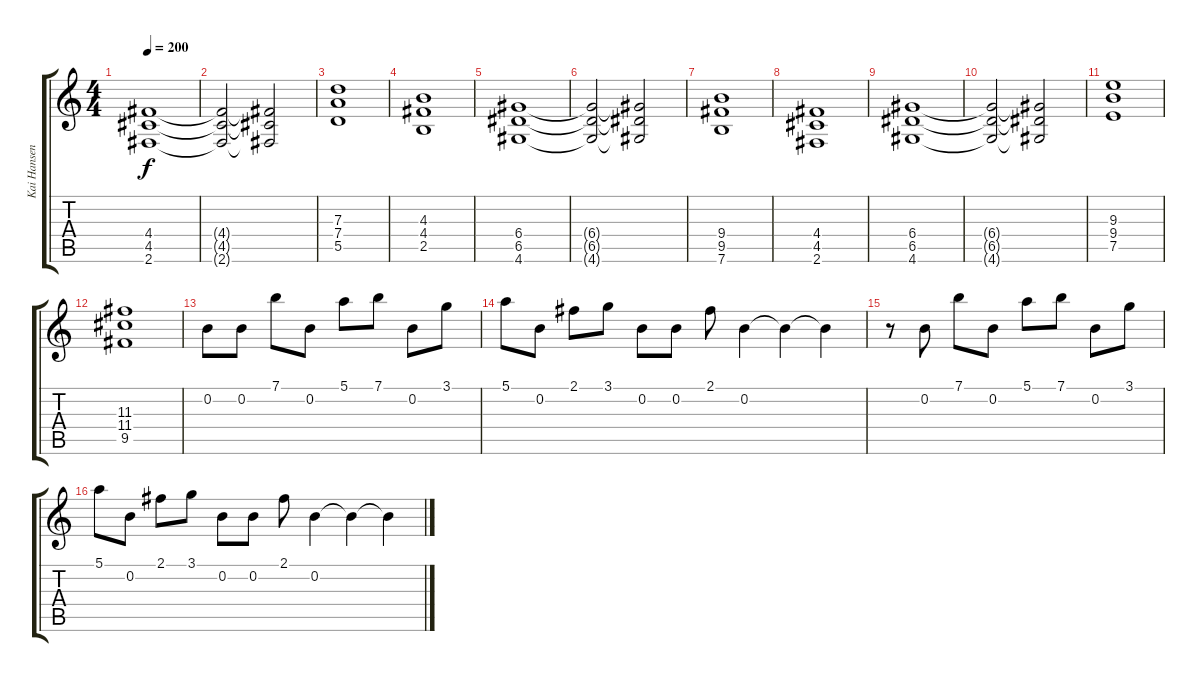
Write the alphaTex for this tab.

\track ("Kai Hansen/Henjo Richter" "Kai Hansen") {instrument distortionguitar}
\staff {score tabs}
\tuning (E4 B3 G3 D3 A2 E2) {hide}
\ts (4 4)
\tempo 200
\clef g2
\ks c
(4.4 4.5 2.6).1{dy f} |
(4.4{t} 4.5{t} 2.6{t}).2 (4.4{t} 4.5{t} 2.6{t}).2 |
(7.3 7.4 5.5).1 |
(4.3 4.4 2.5).1 |
(6.4 6.5 4.6).1 |
(6.4{t} 6.5{t} 4.6{t}).2 (6.4{t} 6.5{t} 4.6{t}).2 |
(9.4 9.5 7.6).1 |
(4.4 4.5 2.6).1 |
(6.4 6.5 4.6).1 |
(6.4{t} 6.5{t} 4.6{t}).2 (6.4{t} 6.5{t} 4.6{t}).2 |
(9.3 9.4 7.5).1 |
(11.3 11.4 9.5).1 |
0.2.8 0.2.8 7.1.8 0.2.8 5.1.8 7.1.8 0.2.8 3.1.8 |
5.1.8 0.2.8 2.1.8 3.1.8 0.2.8 0.2.8 2.1.8 0.2.4 0.2{t}.4 0.2{t}.4 |
r.8 0.2.8 7.1.8 0.2.8 5.1.8 7.1.8 0.2.8 3.1.8 |
5.1.8 0.2.8 2.1.8 3.1.8 0.2.8 0.2.8 2.1.8 0.2.4 0.2{t}.4 0.2{t}.4
